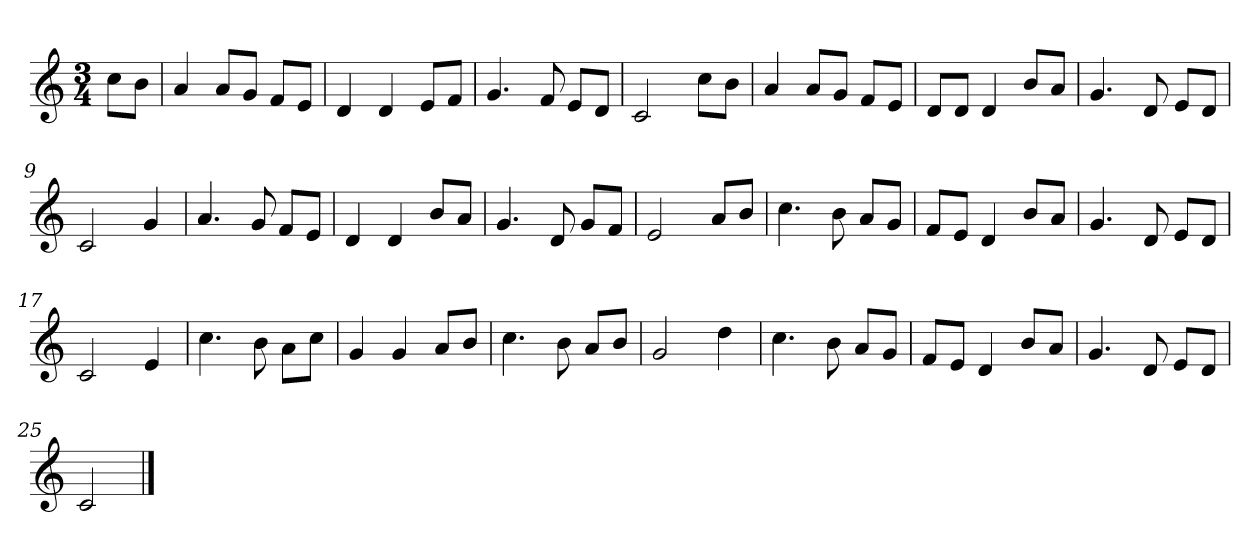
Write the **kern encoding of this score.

**kern
*part1
*staff1
*clefG2
*k[]
*C:
*M3/4
=1
8cc\L
8b\J
=2
4a
8a/L
8g/J
8f/L
8e/J
=3
4d
4d
8e/L
8f/J
=4
4.g
8f
8e/L
8d/J
=5
2c
8cc\L
8b\J
=6
4a
8a/L
8g/J
8f/L
8e/J
=7
8d/L
8d/J
4d
8b/L
8a/J
=8
4.g
8d
8e/L
8d/J
=9
2c
4g
=10
4.a
8g
8f/L
8e/J
=11
4d
4d
8b/L
8a/J
=12
4.g
8d
8g/L
8f/J
=13
2e
8a/L
8b/J
=14
4.cc
8b
8a/L
8g/J
=15
8f/L
8e/J
4d
8b/L
8a/J
=16
4.g
8d
8e/L
8d/J
=17
2c
4e
=18
4.cc
8b
8a\L
8cc\J
=19
4g
4g
8a/L
8b/J
=20
4.cc
8b
8a/L
8b/J
=21
2g
4dd
=22
4.cc
8b
8a/L
8g/J
=23
8f/L
8e/J
4d
8b/L
8a/J
=24
4.g
8d
8e/L
8d/J
=25
2c
==
*-
